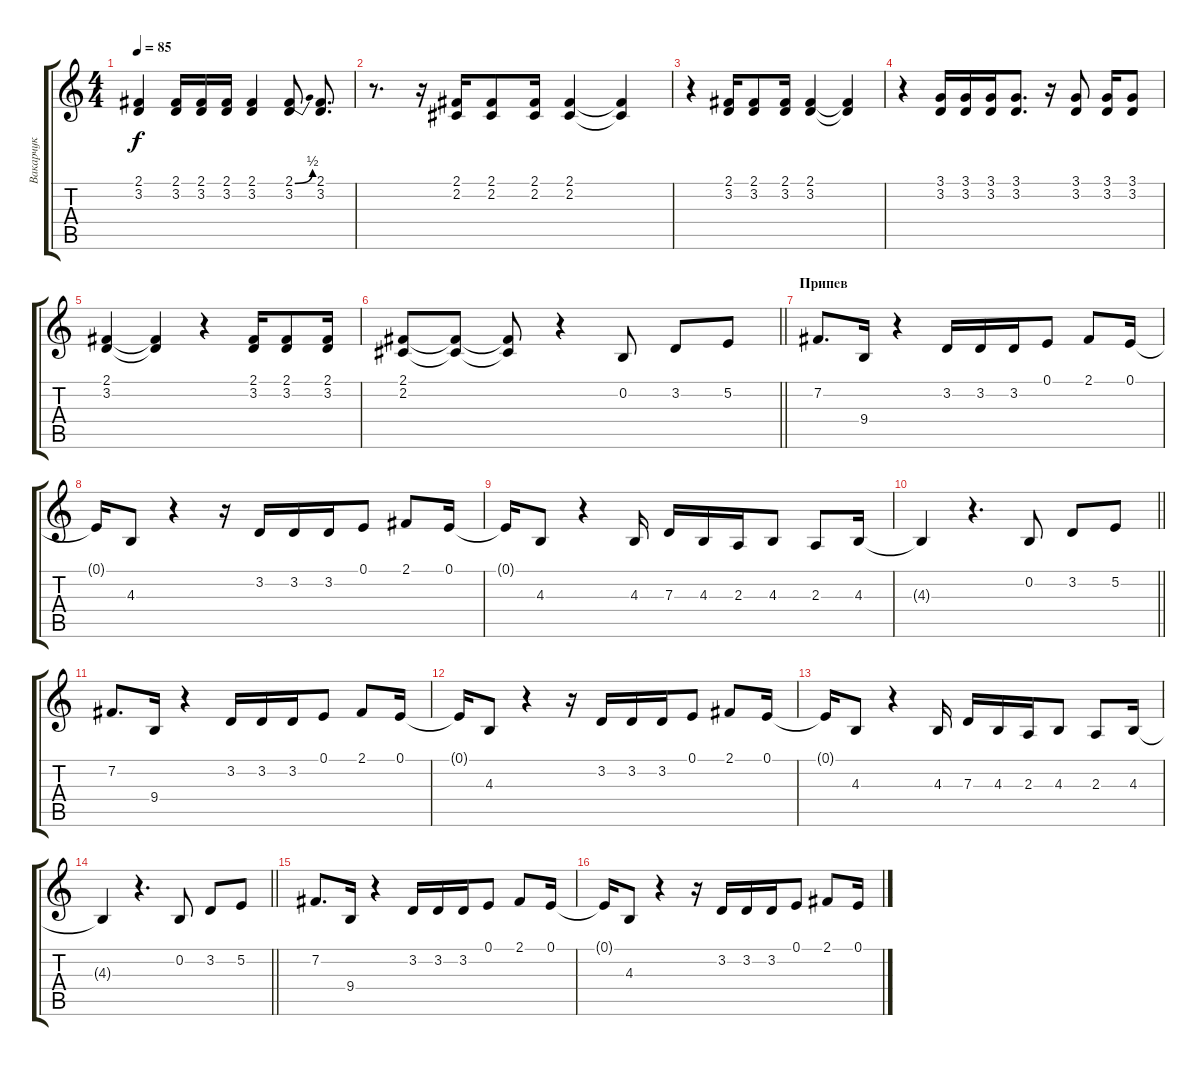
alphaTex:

\track ("Вакарчук" "Вакарчук") {instrument tenorsax}
\staff {score tabs}
\tuning (E4 B3 G3 D3 A2 E2) {hide}
\ts (4 4)
\tempo 85
\clef g2
\ks c
(2.1 3.2).4{dy f} (2.1 3.2).16 (2.1 3.2).16 (2.1 3.2).16 (2.1 3.2).4 (2.1{be (bend 0 0 60 2)} 3.2).8 (2.1 3.2).8{d} |
r.8{d} r.16 (2.1 2.2).16 (2.1 2.2).8 (2.1 2.2).16 (2.1 2.2).4 (2.1{t} 2.2{t}).4 |
r.4 (2.1 3.2).16 (2.1 3.2).8 (2.1 3.2).16 (2.1 3.2).4 (2.1{t} 3.2{t}).4 |
r.4 (3.1 3.2).16 (3.1 3.2).16 (3.1 3.2).16 (3.1 3.2).8{d} r.16 (3.1 3.2).8 (3.1 3.2).16 (3.1 3.2).8 |
(2.1 3.2).4 (2.1{t} 3.2{t}).4 r.4 (2.1 3.2).16 (2.1 3.2).8 (2.1 3.2).16 |
\barLineRight lightlight
(2.1 2.2).8 (2.1{t} 2.2{t}).8 (2.1{t} 2.2{t}).8 r.4 0.2.8 3.2.8 5.2.8 |
\section ("" "Припев")
7.2.8{d} 9.4.16 r.4 3.2.16 3.2.16 3.2.16 0.1.8 2.1.8 0.1.16 |
0.1{t}.16 4.3.8 r.4 r.16 3.2.16 3.2.16 3.2.16 0.1.8 2.1.8 0.1.16 |
0.1{t}.16 4.3.8 r.4 4.3.16 7.3.16 4.3.16 2.3.16 4.3.8 2.3.8 4.3.16 |
\barLineRight lightlight
4.3{t}.4 r.4{d} 0.2.8 3.2.8 5.2.8 |
7.2.8{d} 9.4.16 r.4 3.2.16 3.2.16 3.2.16 0.1.8 2.1.8 0.1.16 |
0.1{t}.16 4.3.8 r.4 r.16 3.2.16 3.2.16 3.2.16 0.1.8 2.1.8 0.1.16 |
0.1{t}.16 4.3.8 r.4 4.3.16 7.3.16 4.3.16 2.3.16 4.3.8 2.3.8 4.3.16 |
\barLineRight lightlight
4.3{t}.4 r.4{d} 0.2.8 3.2.8 5.2.8 |
7.2.8{d} 9.4.16 r.4 3.2.16 3.2.16 3.2.16 0.1.8 2.1.8 0.1.16 |
0.1{t}.16 4.3.8 r.4 r.16 3.2.16 3.2.16 3.2.16 0.1.8 2.1.8 0.1.16
